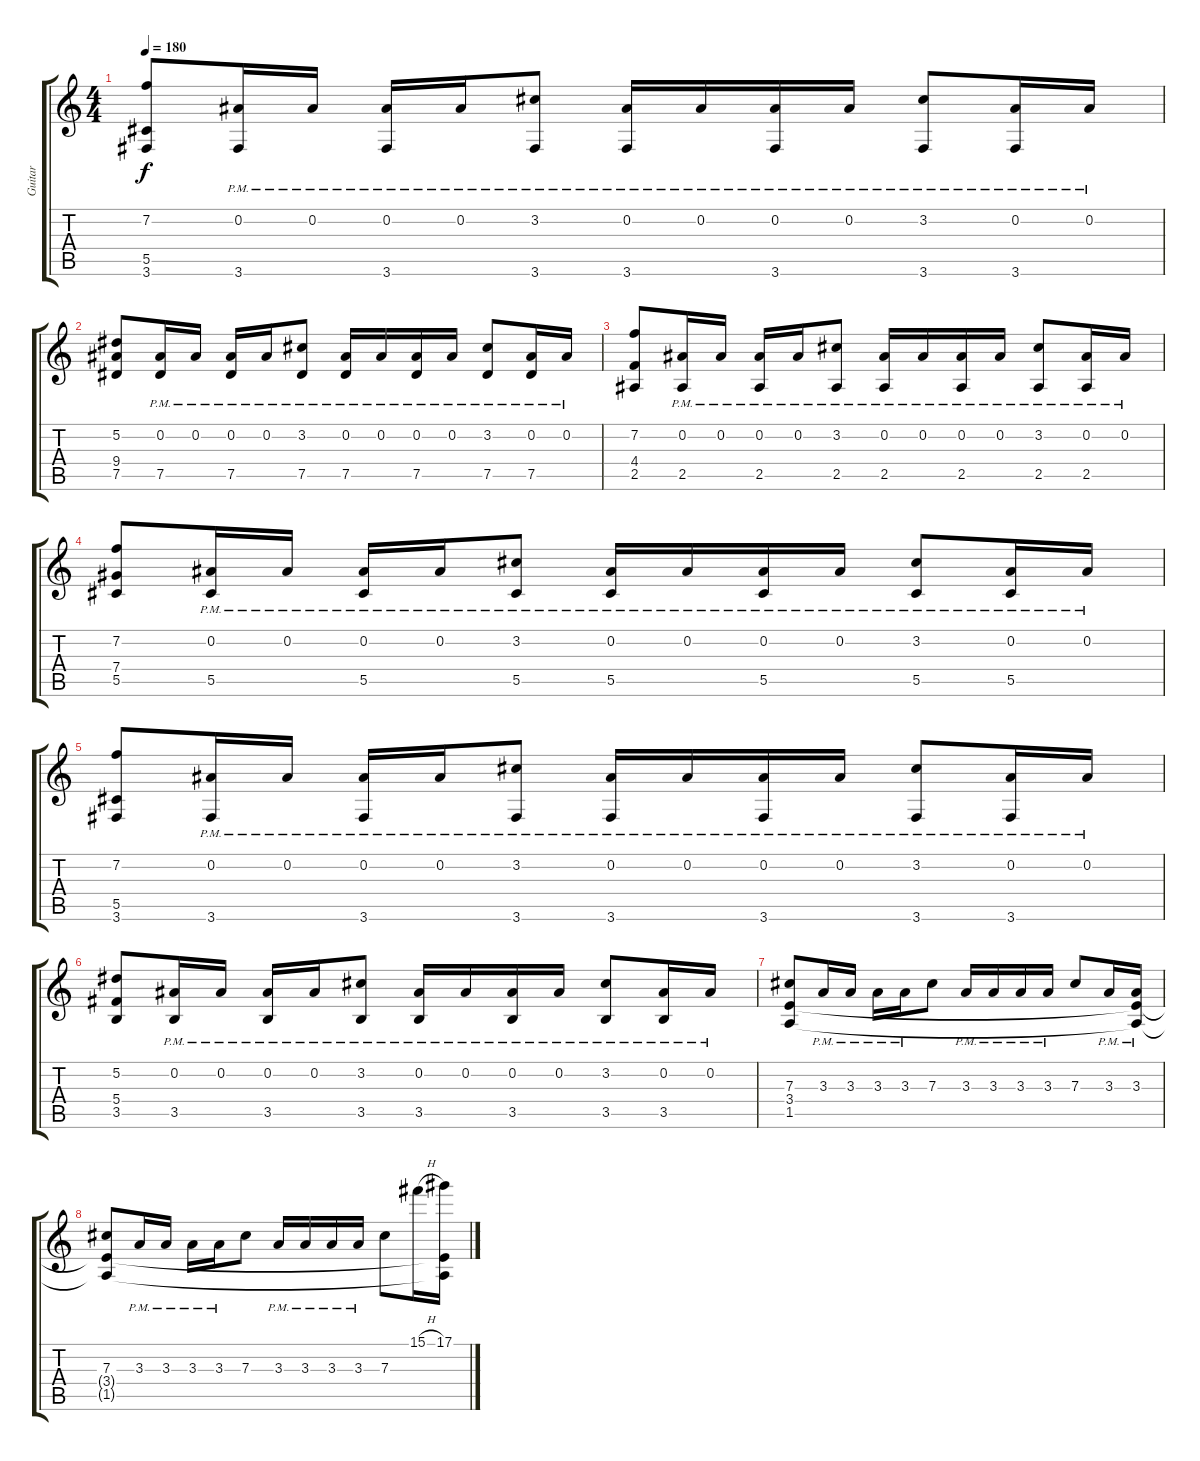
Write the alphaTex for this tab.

\track ("Guitar" "Guitar") {instrument distortionguitar}
\staff {score tabs}
\tuning (Eb4 Bb3 Gb3 Db3 Ab2 Eb2) {hide}
\ts (4 4)
\tempo 180
\clef g2
\ks c
(7.2 5.5 3.6).8{dy f} (0.2{pm} 3.6{pm}).16 0.2{pm}.16 (0.2{pm} 3.6{pm}).16 0.2{pm}.16 (3.2 3.6{pm}).8 (0.2{pm} 3.6{pm}).16 0.2{pm}.16 (0.2{pm} 3.6{pm}).16 0.2{pm}.16 (3.2 3.6{pm}).8 (0.2{pm} 3.6{pm}).16 0.2{pm}.16 |
(5.2 9.4 7.5).8 (0.2{pm} 7.5{pm}).16 0.2{pm}.16 (0.2{pm} 7.5{pm}).16 0.2{pm}.16 (3.2 7.5{pm}).8 (0.2{pm} 7.5{pm}).16 0.2{pm}.16 (0.2{pm} 7.5{pm}).16 0.2{pm}.16 (3.2 7.5{pm}).8 (0.2{pm} 7.5{pm}).16 0.2{pm}.16 |
(7.2 4.4 2.5).8 (0.2{pm} 2.5{pm}).16 0.2{pm}.16 (0.2{pm} 2.5{pm}).16 0.2{pm}.16 (3.2 2.5{pm}).8 (0.2{pm} 2.5{pm}).16 0.2{pm}.16 (0.2{pm} 2.5{pm}).16 0.2{pm}.16 (3.2 2.5{pm}).8 (0.2{pm} 2.5{pm}).16 0.2{pm}.16 |
(7.2 7.4 5.5).8 (0.2{pm} 5.5{pm}).16 0.2{pm}.16 (0.2{pm} 5.5{pm}).16 0.2{pm}.16 (3.2 5.5{pm}).8 (0.2{pm} 5.5{pm}).16 0.2{pm}.16 (0.2{pm} 5.5{pm}).16 0.2{pm}.16 (3.2 5.5{pm}).8 (0.2{pm} 5.5{pm}).16 0.2{pm}.16 |
(7.2 5.5 3.6).8 (0.2{pm} 3.6{pm}).16 0.2{pm}.16 (0.2{pm} 3.6{pm}).16 0.2{pm}.16 (3.2 3.6{pm}).8 (0.2{pm} 3.6{pm}).16 0.2{pm}.16 (0.2{pm} 3.6{pm}).16 0.2{pm}.16 (3.2 3.6{pm}).8 (0.2{pm} 3.6{pm}).16 0.2{pm}.16 |
(5.2 5.4 3.5).8 (0.2{pm} 3.5{pm}).16 0.2{pm}.16 (0.2{pm} 3.5{pm}).16 0.2{pm}.16 (3.2 3.5{pm}).8 (0.2{pm} 3.5{pm}).16 0.2{pm}.16 (0.2{pm} 3.5{pm}).16 0.2{pm}.16 (3.2 3.5{pm}).8 (0.2{pm} 3.5{pm}).16 0.2{pm}.16 |
(7.3 3.4 1.5).8 3.3{pm}.16 3.3{pm}.16 3.3{pm}.16 3.3{pm}.16 7.3.8 3.3{pm}.16 3.3{pm}.16 3.3{pm}.16 3.3{pm}.16 7.3.8 3.3{pm}.16 (3.3{pm} 3.4{t} 1.5{t}).16 |
(7.3 3.4{t} 1.5{t}).8 3.3{pm}.16 3.3{pm}.16 3.3{pm}.16 3.3{pm}.16 7.3.8 3.3{pm}.16 3.3{pm}.16 3.3{pm}.16 3.3{pm}.16 7.3.8 15.1{h}.16 (17.1 3.4{t} 1.5{t}).16
